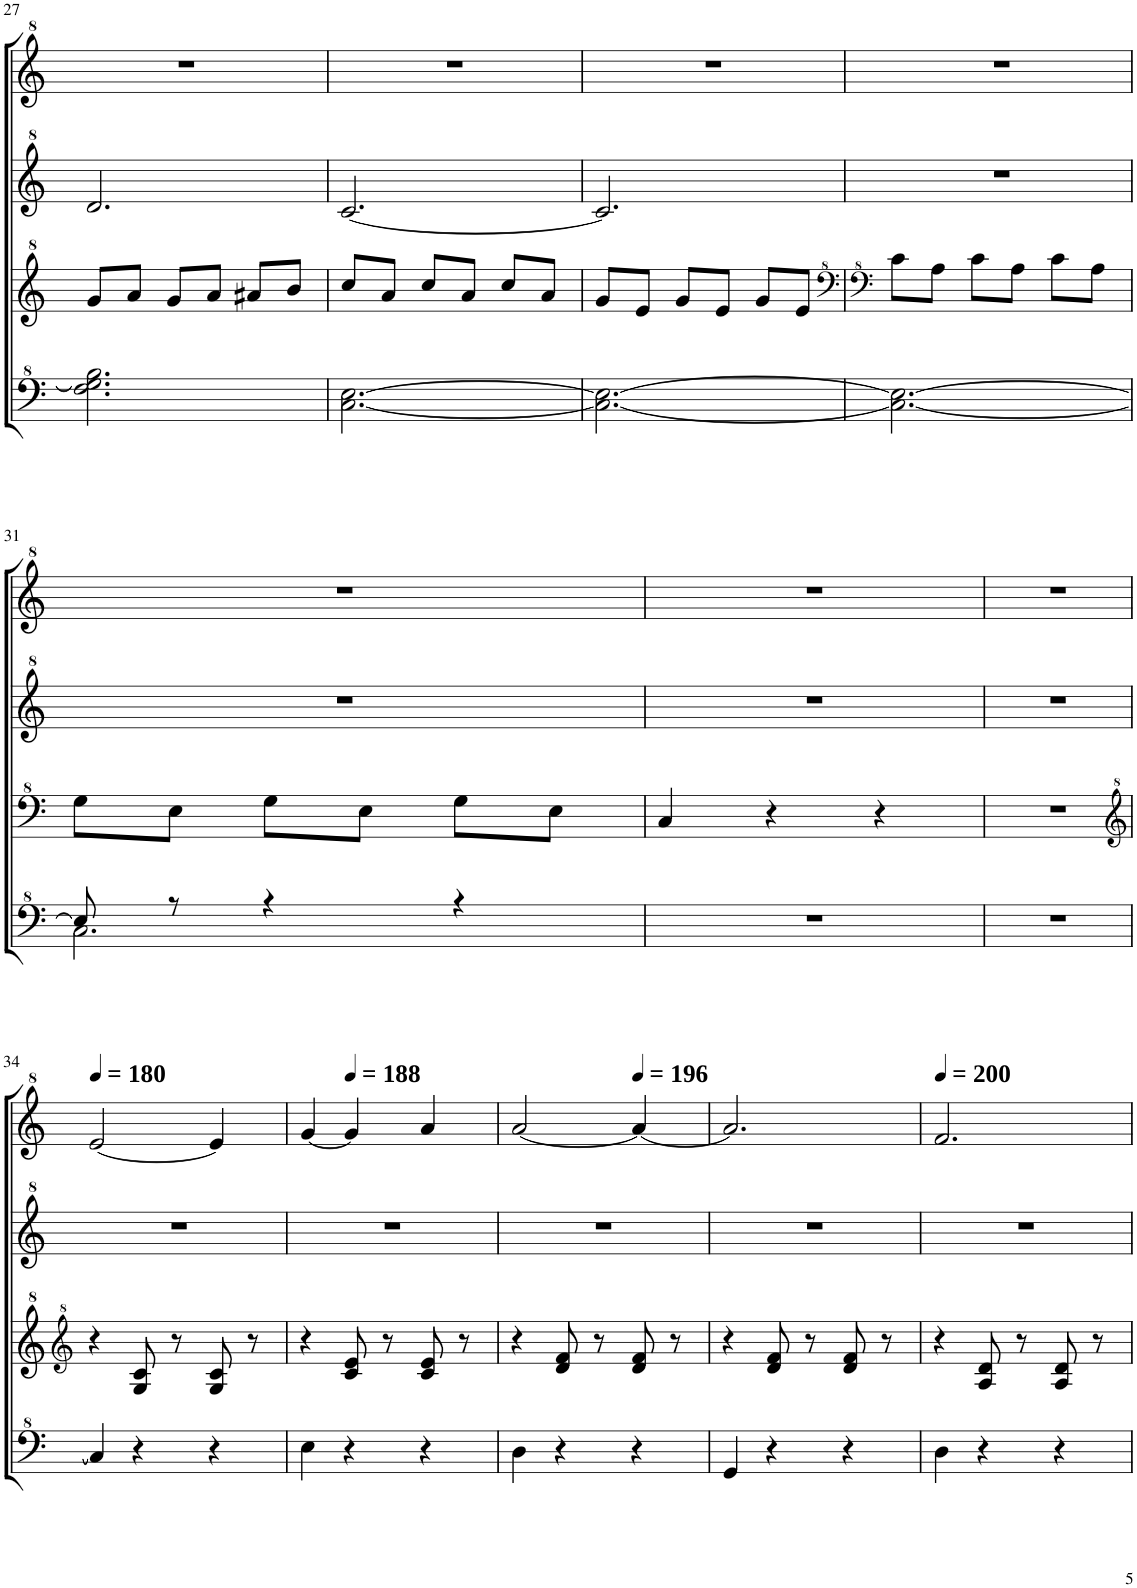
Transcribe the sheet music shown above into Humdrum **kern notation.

**kern	**kern	**kern	**kern
*part1	*part1	*part1	*part1
*staff4	*staff3	*staff2	*staff1
*I"Model III	*	*	*
!!LO:PB:g=z
*clefF^4	*clefG^2	*clefG^2	*clefG^2
*k[]	*k[]	*k[]	*k[]
*M3/4	*M3/4	*M3/4	*M3/4
=27	=27	=27	=27
2.f\ 2.g\] 2.b\	8gg/L	2.dd/	2.r
.	8aa/J	.	.
.	8gg/L	.	.
.	8aa/J	.	.
.	8aa#X/L	.	.
.	8bb/J	.	.
=28	=28	=28	=28
[2.c\ [2.e\	8ccc/L	[2.cc/	2.r
.	8aa/J	.	.
.	8ccc/L	.	.
.	8aa/J	.	.
.	8ccc/L	.	.
.	8aa/J	.	.
=29	=29	=29	=29
2.c\_ 2.e\_	8gg/L	2.cc/]	2.r
.	8ee/J	.	.
.	8gg/L	.	.
.	8ee/J	.	.
.	8gg/L	.	.
.	8ee/J	.	.
=30	=30	=30	=30
*	*clefF^4	*	*
2.c\_ 2.e\_	8cc\L	2.r	2.r
.	8a\J	.	.
.	8cc\L	.	.
.	8a\J	.	.
.	8cc\L	.	.
.	8a\J	.	.
!!LO:LB:g=z
=31	=31	=31	=31
*^	*	*	*
8e/]	2.c\	8g\L	2.r	2.r
8r	.	8e\J	.	.
4r	.	8g\L	.	.
.	.	8e\J	.	.
4r	.	8g\L	.	.
.	.	8e\J	.	.
*v	*v	*	*	*
=32	=32	=32	=32
2.r	4c/	2.r	2.r
.	4r	.	.
.	4r	.	.
=33	=33	=33	=33
2.r	2.r	2.r	2.r
!!LO:LB:g=z
=34	=34	=34	=34
*	*clefG^2	*	*
*	*	*	*MM180
4c/]	4r	2.r	[2ee/
4r	8g/ 8cc/	.	.
.	8r	.	.
4r	8g/ 8cc/	.	4ee/]
.	8r	.	.
=35	=35	=35	=35
4e\	4r	2.r	[4gg/
*	*	*	*MM188
4r	8cc/ 8ee/	.	4gg/]
.	8r	.	.
4r	8cc/ 8ee/	.	4aa/
.	8r	.	.
=36	=36	=36	=36
4d\	4r	2.r	[2aa/
4r	8dd/ 8ff/	.	.
.	8r	.	.
*	*	*	*MM196
4r	8dd/ 8ff/	.	4aa/_
.	8r	.	.
=37	=37	=37	=37
4G/	4r	2.r	2.aa/]
4r	8dd/ 8ff/	.	.
.	8r	.	.
4r	8dd/ 8ff/	.	.
.	8r	.	.
=38	=38	=38	=38
*	*	*	*MM200
4d\	4r	2.r	2.ff/
4r	8a/ 8dd/	.	.
.	8r	.	.
4r	8a/ 8dd/	.	.
.	8r	.	.
=	=	=	=
*-	*-	*-	*-
